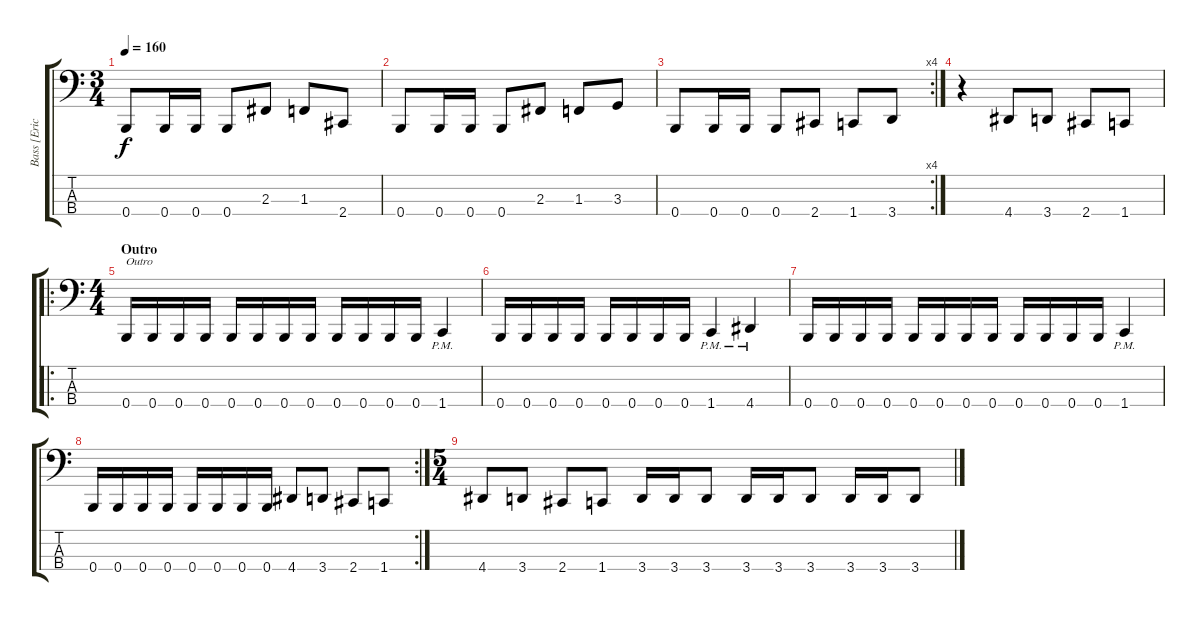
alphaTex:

\track ("Bass [Eric Langlois]" "Bass [Eric") {instrument electricbasspick}
\staff {score tabs}
\tuning (D2 A1 E1 B0) {hide}
\ts (3 4)
\tempo 160
\clef f4
\ks c
0.4.8{dy f} 0.4.16 0.4.16 0.4.8 2.3.8 1.3.8 2.4.8 |
0.4.8 0.4.16 0.4.16 0.4.8 2.3.8 1.3.8 3.3.8 |
\rc 4
0.4.8 0.4.16 0.4.16 0.4.8 2.4.8 1.4.8 3.4.8 |
r.4 4.4.8 3.4.8 2.4.8 1.4.8 |
\ro
\ts (4 4)
\section ("" "Outro")
0.4.16{txt "Outro"} 0.4.16 0.4.16 0.4.16 0.4.16 0.4.16 0.4.16 0.4.16 0.4.16 0.4.16 0.4.16 0.4.16 1.4{pm}.4 |
0.4.16 0.4.16 0.4.16 0.4.16 0.4.16 0.4.16 0.4.16 0.4.16 1.4{pm}.4 4.4{pm}.4 |
0.4.16 0.4.16 0.4.16 0.4.16 0.4.16 0.4.16 0.4.16 0.4.16 0.4.16 0.4.16 0.4.16 0.4.16 1.4{pm}.4 |
\rc 2
0.4.16 0.4.16 0.4.16 0.4.16 0.4.16 0.4.16 0.4.16 0.4.16 4.4.8 3.4.8 2.4.8 1.4.8 |
\ts (5 4)
4.4.8 3.4.8 2.4.8 1.4.8 3.4.16 3.4.16 3.4.8 3.4.16 3.4.16 3.4.8 3.4.16 3.4.16 3.4.8
